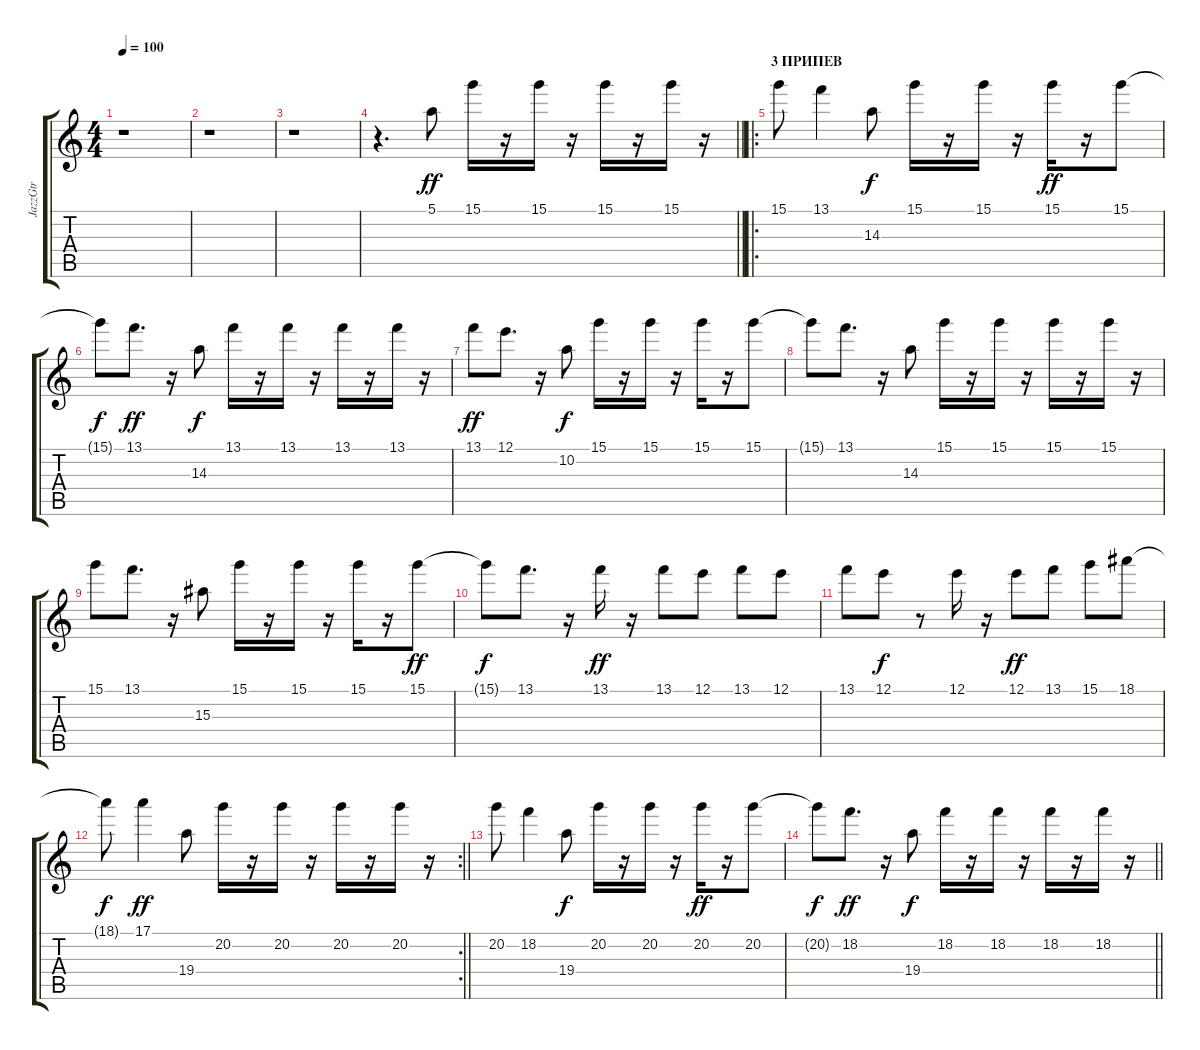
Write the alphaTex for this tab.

\track ("JazzGtr" "JazzGtr") {instrument electricguitarjazz}
\staff {score tabs}
\tuning (E4 B3 G3 D3 A2 E2) {hide}
\ts (4 4)
\tempo 100
\clef g2
\ks c
r.1{dy ff} |
r.1 |
r.1 |
\barLineRight lightlight
r.4{d} 5.1.8 15.1.16 r.16 15.1.16 r.16 15.1.16 r.16 15.1.16 r.16 |
\ro
\section ("" "3 ПРИПЕВ")
15.1.8 13.1.4 14.3.8{dy f} 15.1.16 r.16 15.1.16 r.16 15.1.16{dy ff} r.16 15.1.8 |
15.1{t}.8{dy f} 13.1.8{d dy ff} r.16 14.3.8{dy f} 13.1.16 r.16 13.1.16 r.16 13.1.16 r.16 13.1.16 r.16 |
13.1.8{dy ff} 12.1.8{d} r.16 10.2.8{dy f} 15.1.16 r.16 15.1.16 r.16 15.1.16 r.16 15.1.8 |
15.1{t}.8 13.1.8{d} r.16 14.3.8 15.1.16 r.16 15.1.16 r.16 15.1.16 r.16 15.1.16 r.16 |
15.1.8 13.1.8{d} r.16 15.3.8 15.1.16 r.16 15.1.16 r.16 15.1.16 r.16 15.1.8{dy ff} |
15.1{t}.8{dy f} 13.1.8{d} r.16 13.1.16{dy ff} r.16 13.1.8 12.1.8 13.1.8 12.1.8 |
13.1.8 12.1.8{dy f} r.8 12.1.16 r.16 12.1.8{dy ff} 13.1.8 15.1.8 18.1.8 |
\rc 2
\barLineRight lightlight
18.1{t}.8{dy f} 17.1.4{dy ff} 19.4.8 20.2.16 r.16 20.2.16 r.16 20.2.16 r.16 20.2.16 r.16 |
20.2.8 18.2.4 19.4.8{dy f} 20.2.16 r.16 20.2.16 r.16 20.2.16{dy ff} r.16 20.2.8 |
\barLineRight lightlight
20.2{t}.8{dy f} 18.2.8{d dy ff} r.16 19.4.8{dy f} 18.2.16 r.16 18.2.16 r.16 18.2.16 r.16 18.2.16 r.16
